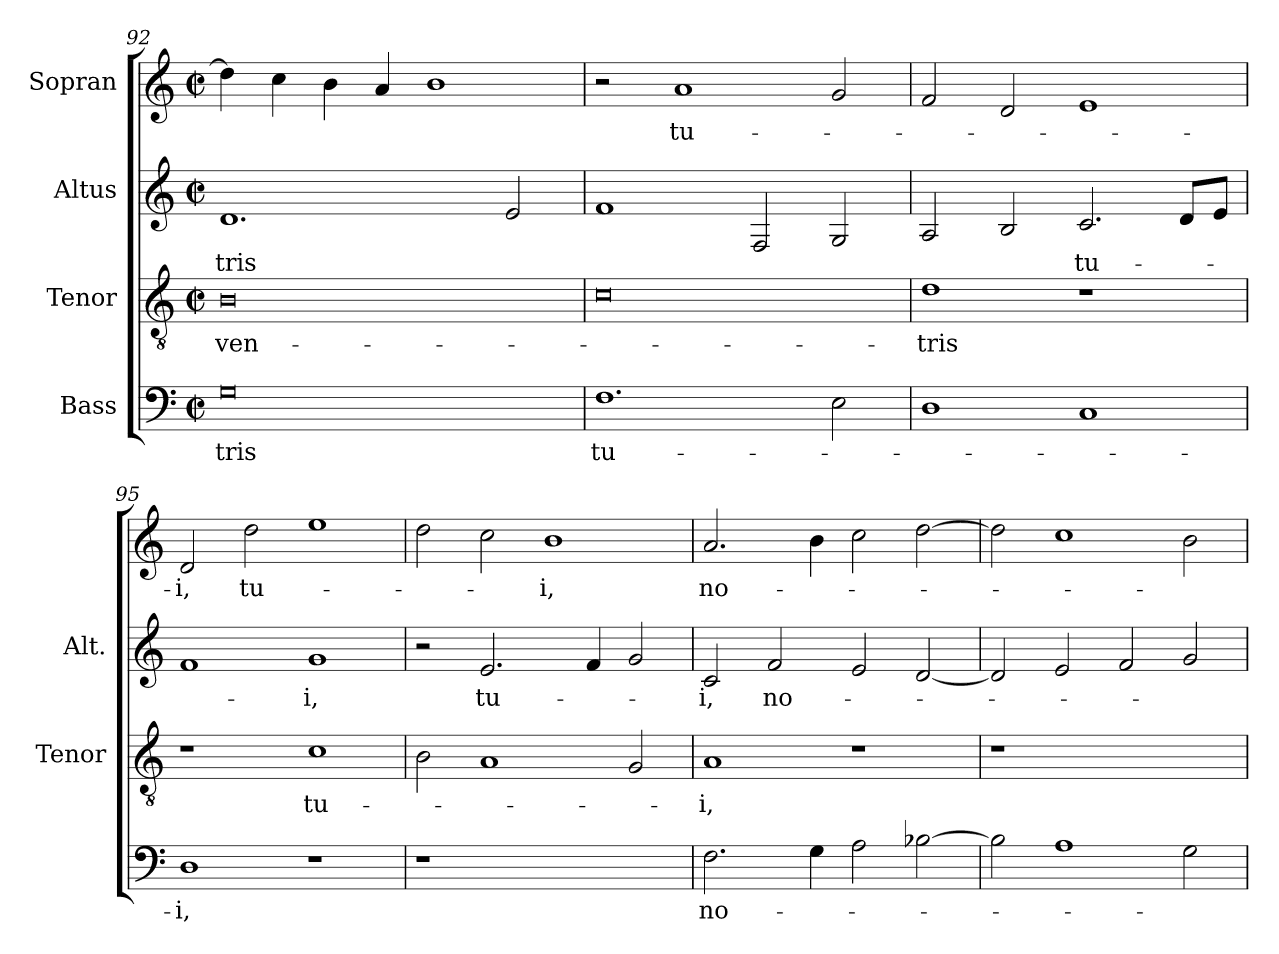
**kern	**text	**kern	**text	**kern	**text	**kern	**text
*part4	*part4	*part3	*part3	*part2	*part2	*part1	*part1
*staff4	*staff4	*staff3	*staff3	*staff2	*staff2	*staff1	*staff1
*I"Bass	*	*I"Tenor	*	*I"Altus	*	*I"Sopran	*
*	*	*I'Tenor	*	*I'Alt.	*	*	*
*clefF4	*	*clefGv2	*	*clefG2	*	*clefG2	*
*	*	*ITrd7c12	*	*	*	*	*
*k[]	*	*k[]	*	*k[]	*	*k[]	*
*C:	*	*C:	*	*C:	*	*C:	*
*M2/2	*	*M2/2	*	*M2/2	*	*M2/2	*
*met(c|)	*	*met(c|)	*	*met(c|)	*	*met(c|)	*
=92	=92	=92	=92	=92	=92	=92	=92
!	!LO:LY:b:color=#000000	!	!	!	!	!	!
!	!	!	!LO:LY:b:color=#000000	!	!	!	!
!	!	!	!	!	!LO:LY:b:color=#000000	!	!
0Gi	-tris	0BBi	ven-	1.di	-tris	4ddi\]	.
.	.	.	.	.	.	4cci\	.
.	.	.	.	.	.	4bi\	.
.	.	.	.	.	.	4ai/	.
.	.	.	.	.	.	1bi	.
.	.	.	.	2ei/	.	.	.
=93	=93	=93	=93	=93	=93	=93	=93
!	!LO:LY:b:color=#000000	!	!	!	!	!	!
1.Fi	tu-	0Ci	.	1fi	.	2r	.
!	!	!	!	!	!	!	!LO:LY:b:color=#000000
.	.	.	.	.	.	1ai	tu-
.	.	.	.	2Fi/	.	.	.
2Ei\	.	.	.	2Gi/	.	2gi/	.
!!LO:PB:g=z
=94	=94	=94	=94	=94	=94	=94	=94
!	!	!	!LO:LY:b:color=#000000	!	!	!	!
1Di	.	1Di	-tris	2Ai/	.	2fi/	.
.	.	.	.	2Bi/	.	2di/	.
!	!	!	!	!	!LO:LY:b:color=#000000	!	!
1Ci	.	1r	.	2.ci/	tu-	1ei	.
.	.	.	.	8di/L	.	.	.
.	.	.	.	8ei/J	.	.	.
=95	=95	=95	=95	=95	=95	=95	=95
!	!LO:LY:b:color=#000000	!	!	!	!	!	!
!	!	!	!	!	!	!	!LO:LY:b:color=#000000
1Di	-i,	1r	.	1fi	.	2di/	-i,
!	!	!	!	!	!	!	!LO:LY:b:color=#000000
.	.	.	.	.	.	2ddi\	tu-
!	!	!	!LO:LY:b:color=#000000	!	!	!	!
!	!	!	!	!	!LO:LY:b:color=#000000	!	!
1r	.	1Ci	tu-	1gi	-i,	1eei	.
=96	=96	=96	=96	=96	=96	=96	=96
!LO:N:vis=1	!	!	!	!	!	!	!
1r	.	2BBi\	.	2r	.	2ddi\	.
!	!	!	!	!	!LO:LY:b:color=#000000	!	!
.	.	1AAi	.	2.ei/	tu-	2cci\	.
!	!	!	!	!	!	!	!LO:LY:b:color=#000000
1ryy	.	.	.	.	.	1bi	-i,
.	.	.	.	4fi/	.	.	.
.	.	2GGi/	.	2gi/	.	.	.
=97	=97	=97	=97	=97	=97	=97	=97
!	!LO:LY:b:color=#000000	!	!	!	!	!	!
!	!	!	!LO:LY:b:color=#000000	!	!	!	!
!	!	!	!	!	!LO:LY:b:color=#000000	!	!
!	!	!	!	!	!	!	!LO:LY:b:color=#000000
2.Fi\	no-	1AAi	-i,	2ci/	-i,	2.ai/	no-
!	!	!	!	!	!LO:LY:b:color=#000000	!	!
.	.	.	.	2fi/	no-	.	.
4Gi\	.	.	.	.	.	4bi\	.
2Ai\	.	1r	.	2ei/	.	2cci\	.
[>2B-Xi\	.	.	.	[<2di/	.	[>2ddi\	.
=98	=98	=98	=98	=98	=98	=98	=98
!	!	!LO:N:vis=1	!	!	!	!	!
2B-i\]	.	1r	.	2di/]	.	2ddi\]	.
1Ai	.	.	.	2ei/	.	1cci	.
.	.	1ryy	.	2fi/	.	.	.
2Gi\	.	.	.	2gi/	.	2bi\	.
=	=	=	=	=	=	=	=
*-	*-	*-	*-	*-	*-	*-	*-
